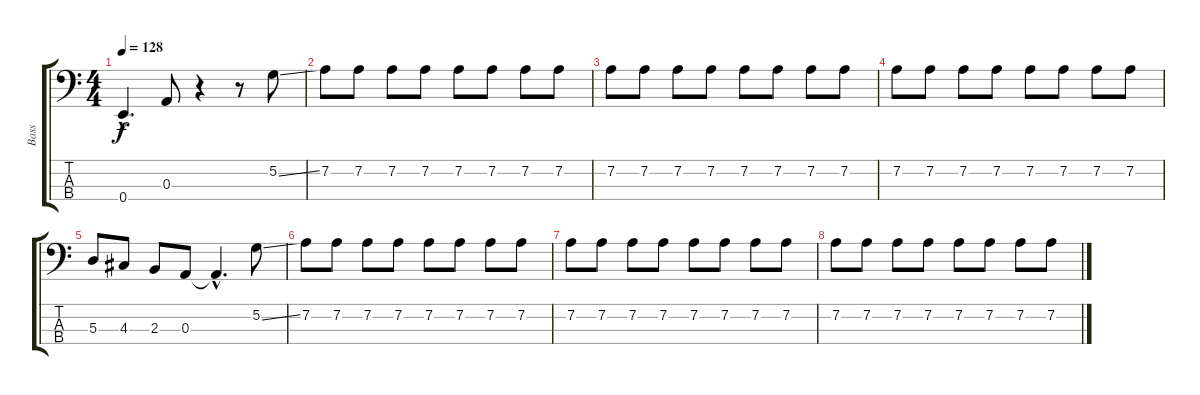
\track ("Bass" "Bass") {instrument electricbassfinger}
\staff {score tabs}
\tuning (G2 D2 A1 E1) {hide}
\ts (4 4)
\tempo 128
\clef f4
\ks c
0.4{hac}.4{d dy f} 0.3.8 r.4 r.8 5.2{ss}.8 |
7.2.8 7.2.8 7.2.8 7.2.8 7.2.8 7.2.8 7.2.8 7.2.8 |
7.2.8 7.2.8 7.2.8 7.2.8 7.2.8 7.2.8 7.2.8 7.2.8 |
7.2.8 7.2.8 7.2.8 7.2.8 7.2.8 7.2.8 7.2.8 7.2.8 |
5.3.8 4.3.8 2.3.8 0.3.8 0.3{hac t}.4{d} 5.2{ss}.8 |
7.2.8 7.2.8 7.2.8 7.2.8 7.2.8 7.2.8 7.2.8 7.2.8 |
7.2.8 7.2.8 7.2.8 7.2.8 7.2.8 7.2.8 7.2.8 7.2.8 |
7.2.8 7.2.8 7.2.8 7.2.8 7.2.8 7.2.8 7.2.8 7.2.8
